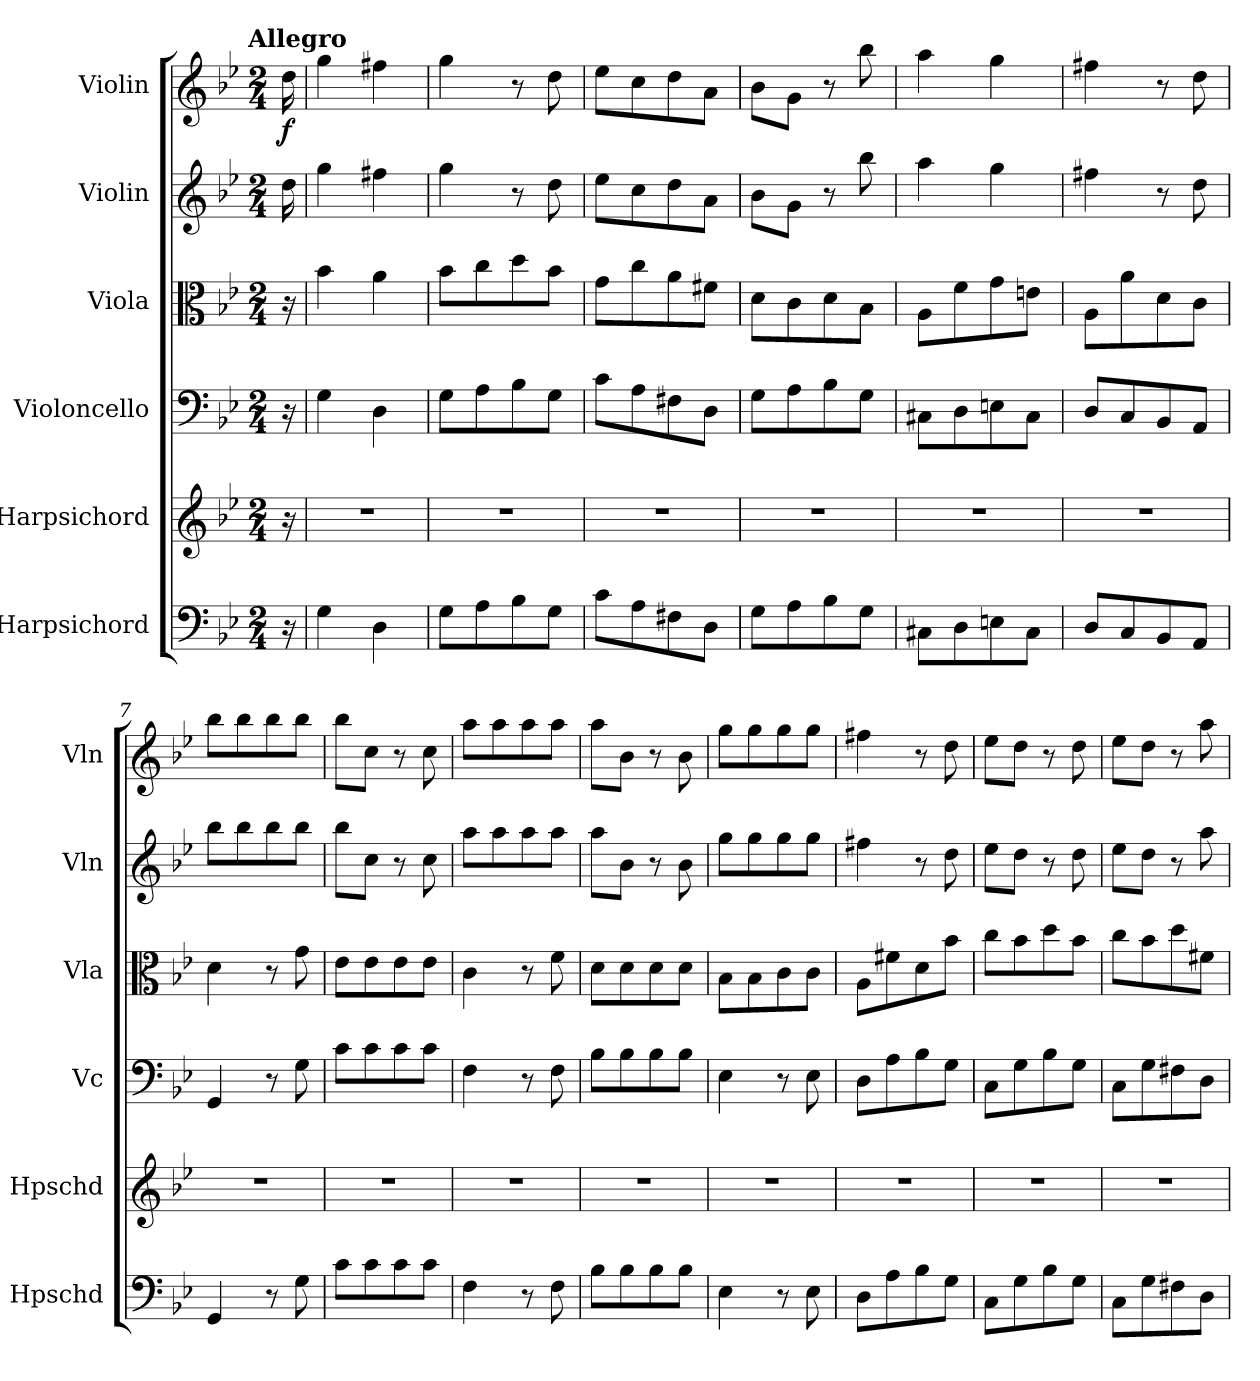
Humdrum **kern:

**kern	**kern	**kern	**kern	**kern	**kern	**dynam
*part6	*part5	*part4	*part3	*part2	*part1	*part1
*staff6	*staff5	*staff4	*staff3	*staff2	*staff1	*staff1
*I"Harpsichord	*I"Harpsichord	*I"Violoncello	*I"Viola	*I"Violin	*I"Violin	*
*I'Hpschd	*I'Hpschd	*I'Vc	*I'Vla	*I'Vln	*I'Vln	*
*clefF4	*clefG2	*clefF4	*clefC3	*clefG2	*clefG2	*
*k[b-e-]	*k[b-e-]	*k[b-e-]	*k[b-e-]	*k[b-e-]	*k[b-e-]	*
!!LO:TX:omd:t=Allegro
*M2/4	*M2/4	*M2/4	*M2/4	*M2/4	*M2/4	*
*MM120	*MM120	*MM120	*MM120	*MM120	*MM120	*
=	=	=	=	=	=	=
16r	16r	16r	16r	16dd\	16dd\	f
=1	=1	=1	=1	=1	=1	=1
4G\	2r	4G\	4b-\	4gg\	4gg\	.
4D\	.	4D\	4a\	4ff#X\	4ff#X\	.
=2	=2	=2	=2	=2	=2	=2
8G\L	2r	8G\L	8b-\L	4gg\	4gg\	.
8A\	.	8A\	8cc\	.	.	.
8B-\	.	8B-\	8dd\	8r	8r	.
8G\J	.	8G\J	8b-\J	8dd\	8dd\	.
=3	=3	=3	=3	=3	=3	=3
8c\L	2r	8c\L	8g\L	8ee-\L	8ee-\L	.
8A\	.	8A\	8cc\	8cc\	8cc\	.
8F#X\	.	8F#X\	8a\	8dd\	8dd\	.
8D\J	.	8D\J	8f#X\J	8a\J	8a\J	.
=4	=4	=4	=4	=4	=4	=4
8G\L	2r	8G\L	8d\L	8b-\L	8b-\L	.
8A\	.	8A\	8c\	8g\J	8g\J	.
8B-\	.	8B-\	8d\	8r	8r	.
8G\J	.	8G\J	8B-\J	8bb-\	8bb-\	.
=5	=5	=5	=5	=5	=5	=5
8C#X\L	2r	8C#X\L	8A\L	4aa\	4aa\	.
8D\	.	8D\	8f\	.	.	.
8En\	.	8En\	8g\	4gg\	4gg\	.
8C#\J	.	8C#\J	8en\J	.	.	.
=6	=6	=6	=6	=6	=6	=6
8D/L	2r	8D/L	8A\L	4ff#X\	4ff#X\	.
8C/	.	8C/	8a\	.	.	.
8BB-/	.	8BB-/	8d\	8r	8r	.
8AA/J	.	8AA/J	8c\J	8dd\	8dd\	.
=7	=7	=7	=7	=7	=7	=7
4GG/	2r	4GG/	4d\	8bb-\L	8bb-\L	.
.	.	.	.	8bb-\	8bb-\	.
8r	.	8r	8r	8bb-\	8bb-\	.
8G\	.	8G\	8g\	8bb-\J	8bb-\J	.
=8	=8	=8	=8	=8	=8	=8
8c\L	2r	8c\L	8e-\L	8bb-\L	8bb-\L	.
8c\	.	8c\	8e-\	8cc\J	8cc\J	.
8c\	.	8c\	8e-\	8r	8r	.
8c\J	.	8c\J	8e-\J	8cc\	8cc\	.
=9	=9	=9	=9	=9	=9	=9
4F\	2r	4F\	4c\	8aa\L	8aa\L	.
.	.	.	.	8aa\	8aa\	.
8r	.	8r	8r	8aa\	8aa\	.
8F\	.	8F\	8f\	8aa\J	8aa\J	.
=10	=10	=10	=10	=10	=10	=10
8B-\L	2r	8B-\L	8d\L	8aa\L	8aa\L	.
8B-\	.	8B-\	8d\	8b-\J	8b-\J	.
8B-\	.	8B-\	8d\	8r	8r	.
8B-\J	.	8B-\J	8d\J	8b-\	8b-\	.
=11	=11	=11	=11	=11	=11	=11
4E-\	2r	4E-\	8B-\L	8gg\L	8gg\L	.
.	.	.	8B-\	8gg\	8gg\	.
8r	.	8r	8c\	8gg\	8gg\	.
8E-\	.	8E-\	8c\J	8gg\J	8gg\J	.
=12	=12	=12	=12	=12	=12	=12
8D\L	2r	8D\L	8A\L	4ff#X\	4ff#X\	.
8A\	.	8A\	8f#X\	.	.	.
8B-\	.	8B-\	8d\	8r	8r	.
8G\J	.	8G\J	8b-\J	8dd\	8dd\	.
=13	=13	=13	=13	=13	=13	=13
8C\L	2r	8C\L	8cc\L	8ee-\L	8ee-\L	.
8G\	.	8G\	8b-\	8dd\J	8dd\J	.
8B-\	.	8B-\	8dd\	8r	8r	.
8G\J	.	8G\J	8b-\J	8dd\	8dd\	.
=14	=14	=14	=14	=14	=14	=14
8C\L	2r	8C\L	8cc\L	8ee-\L	8ee-\L	.
8G\	.	8G\	8b-\	8dd\J	8dd\J	.
8F#X\	.	8F#X\	8dd\	8r	8r	.
8D\J	.	8D\J	8f#X\J	8aa\	8aa\	.
=	=	=	=	=	=	=
*-	*-	*-	*-	*-	*-	*-
